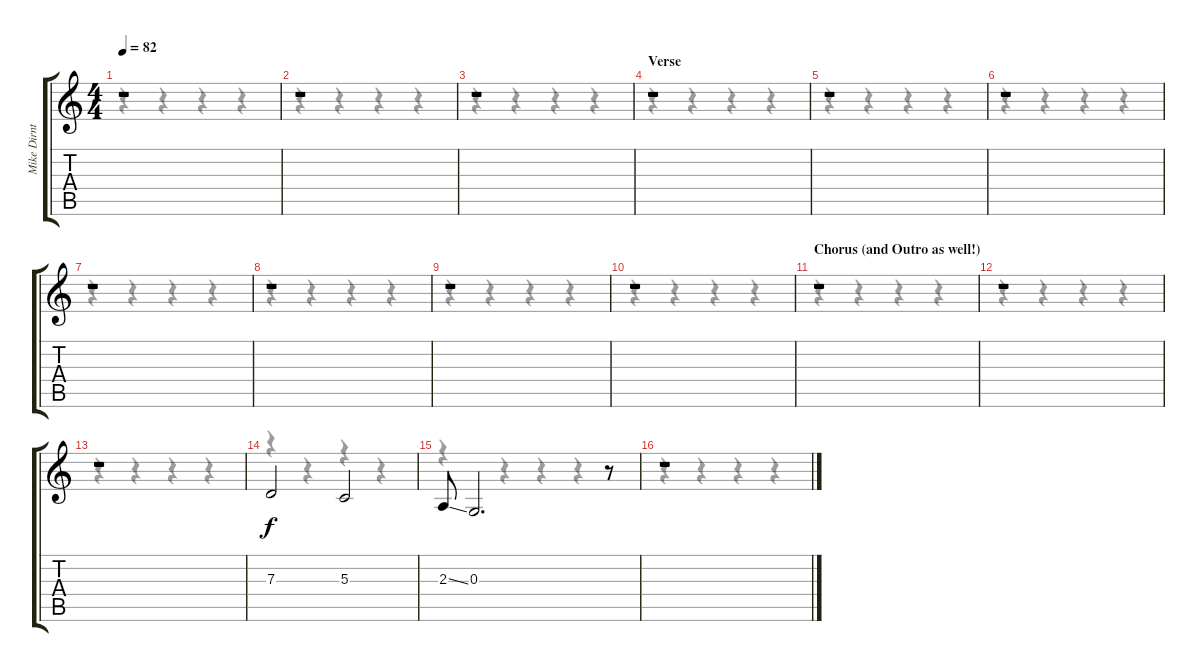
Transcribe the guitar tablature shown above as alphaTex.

\track ("Mike Dirnt (Backup Vocals)" "Mike Dirnt") {instrument englishhorn}
\staff {score tabs}
\tuning (E4 B3 G3 D3 A2 E2) {hide}
\voice
\ts (4 4)
\tempo 82
\clef g2
\ks c
r.1{dy f} |
r.1 |
r.1 |
\section ("" "Verse ")
r.1 |
r.1 |
r.1 |
r.1 |
r.1 |
r.1 |
r.1 |
\section ("" "Chorus (and Outro as well!)")
r.1 |
r.1 |
r.1 |
7.3.2 5.3.2 |
2.3{ss}.8 0.3.2{d} r.8 |
r.1
\voice
\clef g2
\ottava regular
\simile none
\ks c
r.4{dy f} r.4 r.4 r.4 |
r.4 r.4 r.4 r.4 |
r.4 r.4 r.4 r.4 |
r.4 r.4 r.4 r.4 |
r.4 r.4 r.4 r.4 |
r.4 r.4 r.4 r.4 |
r.4 r.4 r.4 r.4 |
r.4 r.4 r.4 r.4 |
r.4 r.4 r.4 r.4 |
r.4 r.4 r.4 r.4 |
r.4 r.4 r.4 r.4 |
r.4 r.4 r.4 r.4 |
r.4 r.4 r.4 r.4 |
r.4 r.4 r.4 r.4 |
r.4 r.4 r.4 r.4 |
r.4 r.4 r.4 r.4
